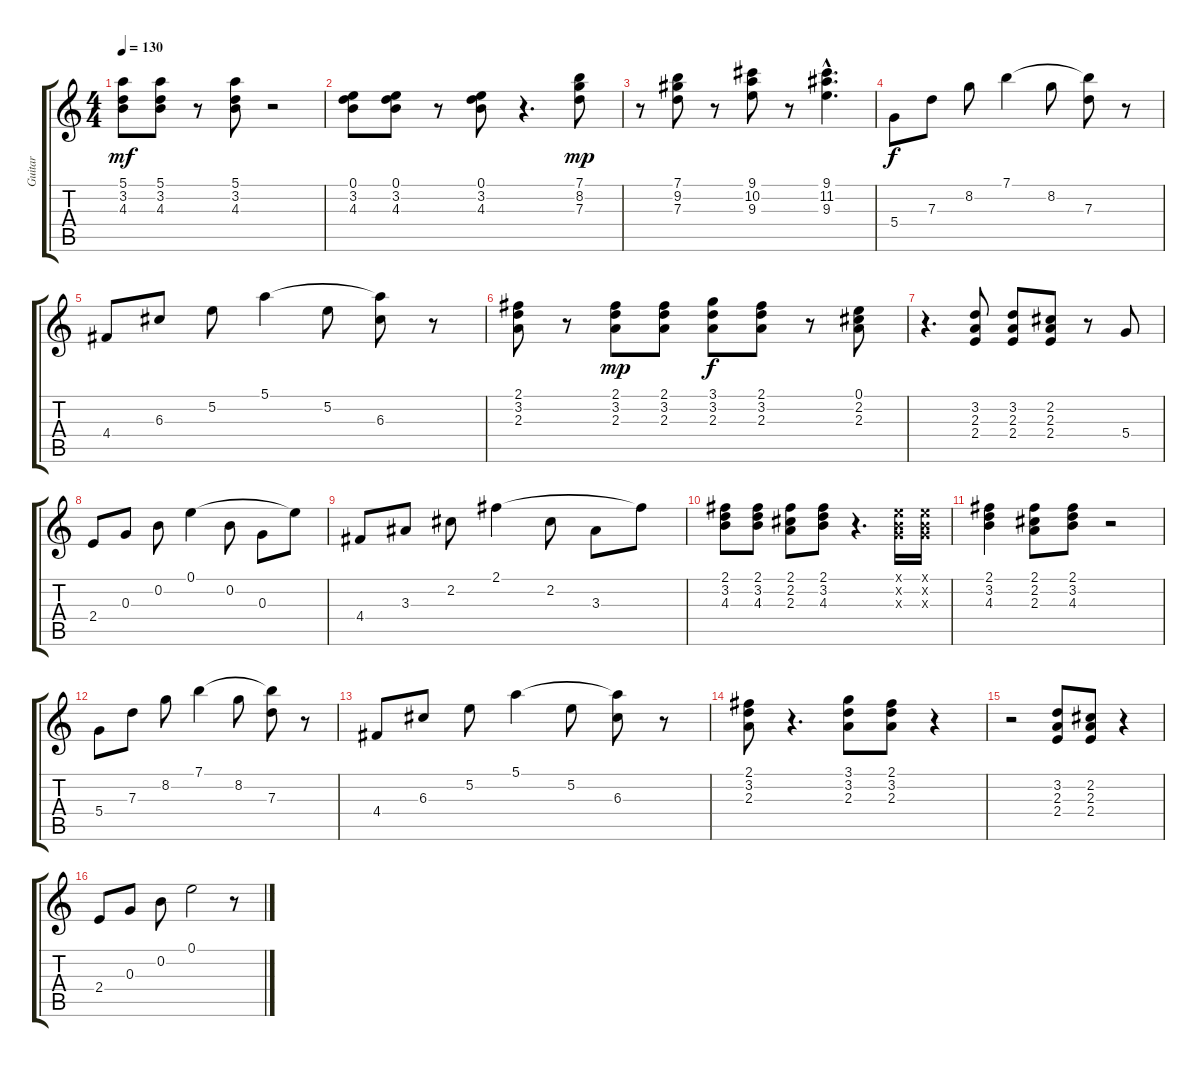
\track ("Guitar" "Guitar") {instrument electricguitarclean}
\staff {score tabs}
\tuning (E4 B3 G3 D3 A2 E2) {hide}
\ts (4 4)
\tempo 130
\clef g2
\ks c
(5.1 3.2 4.3).8{dy mf} (5.1 3.2 4.3).8 r.8 (5.1 3.2 4.3).8 r.2 |
(0.1 3.2 4.3).8 (0.1 3.2 4.3).8 r.8 (0.1 3.2 4.3).8 r.4{d} (7.1 8.2 7.3).8{dy mp} |
r.8 (7.1 9.2 7.3).8 r.8 (9.1 10.2 9.3).8 r.8 (9.1{hac} 11.2{hac} 9.3{hac}).4{d} |
5.4.8{dy f} 7.3.8 8.2.8 7.1.4 8.2.8 (7.1{t} 7.3).8 r.8 |
4.4.8 6.3.8 5.2.8 5.1.4 5.2.8 (5.1{t} 6.3).8 r.8 |
(2.1 3.2 2.3).8 r.8 (2.1 3.2 2.3).8{dy mp} (2.1 3.2 2.3).8 (3.1 3.2 2.3).8{dy f} (2.1 3.2 2.3).8 r.8 (0.1 2.2 2.3).8 |
r.4{d} (3.2 2.3 2.4).8 (3.2 2.3 2.4).8 (2.2 2.3 2.4).8 r.8 5.4.8 |
2.4.8 0.3.8 0.2.8 0.1.4 0.2.8 0.3.8 0.1{t}.8 |
4.4.8 3.3.8 2.2.8 2.1.4 2.2.8 3.3.8 2.1{t}.8 |
(2.1 3.2 4.3).8 (2.1 3.2 4.3).8 (2.1 2.2 2.3).8 (2.1 3.2 4.3).8 r.4{d} (0.1{x} 0.2{x} 0.3{x}).16 (0.1{x} 0.2{x} 0.3{x}).16 |
(2.1 3.2 4.3).4 (2.1 2.2 2.3).8 (2.1 3.2 4.3).8 r.2 |
5.4.8 7.3.8 8.2.8 7.1.4 8.2.8 (7.1{t} 7.3).8 r.8 |
4.4.8 6.3.8 5.2.8 5.1.4 5.2.8 (5.1{t} 6.3).8 r.8 |
(2.1 3.2 2.3).8 r.4{d} (3.1 3.2 2.3).8 (2.1 3.2 2.3).8 r.4 |
r.2 (3.2 2.3 2.4).8 (2.2 2.3 2.4).8 r.4 |
2.4.8 0.3.8 0.2.8 0.1.2 r.8
